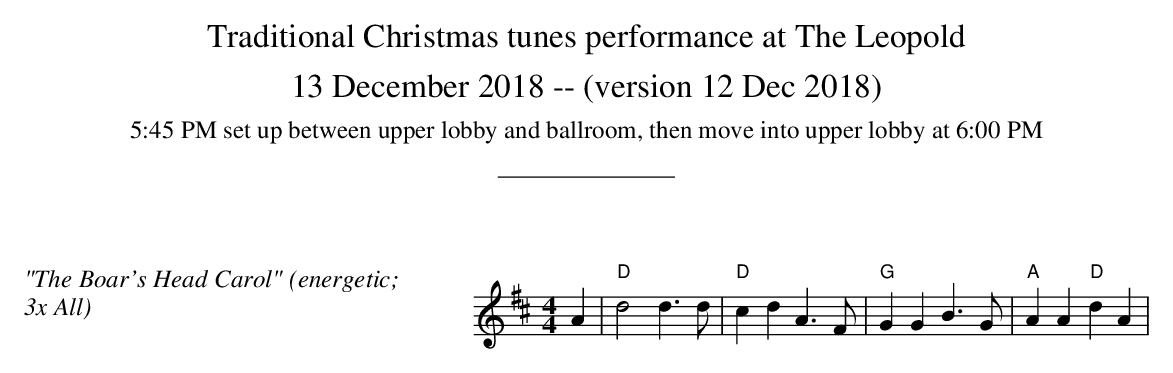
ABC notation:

X:1
M: 4/4
L: 1/4
K: D major treble
%%begintext justify
%%"The Boar's Head Carol"
%%(energetic; 3x All)
%%endtext
 A | "D" d2 d3/2 d/  | "D" c d A3/2 F/ | "G" G G B3/2 G/ | "A" A A "D" d A    |
